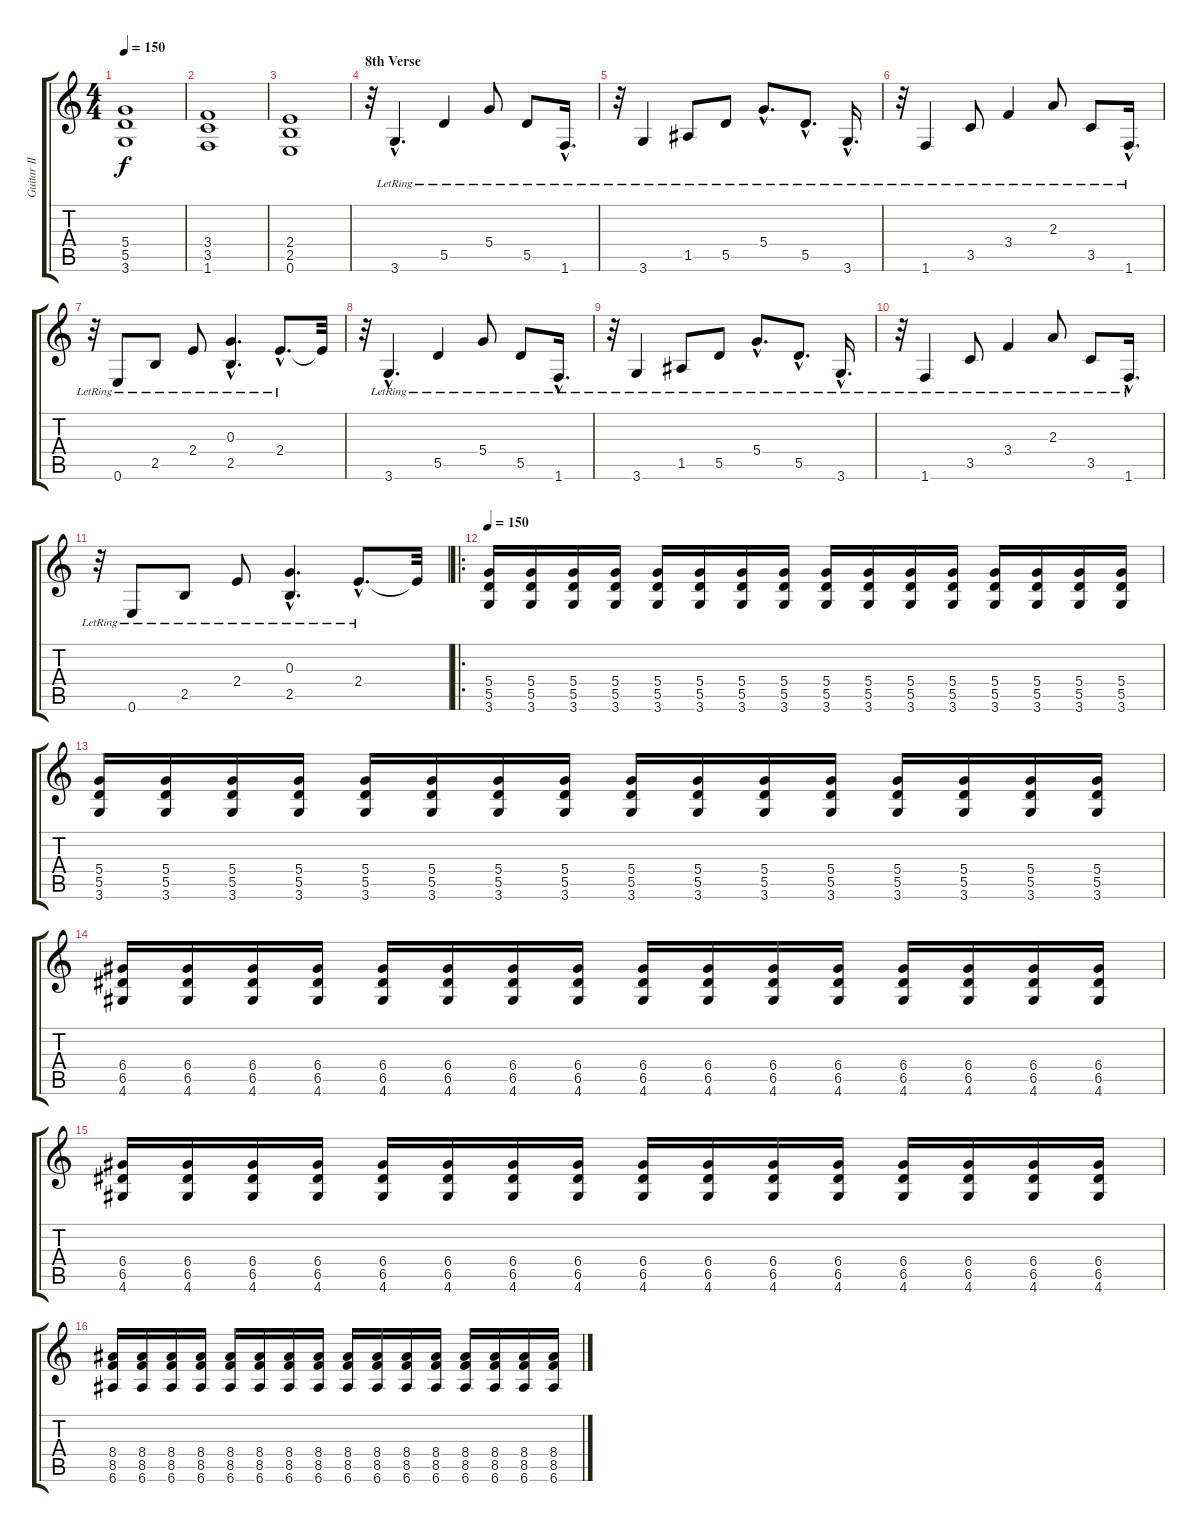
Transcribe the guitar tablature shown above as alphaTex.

\track ("Guitar II" "Guitar II") {instrument distortionguitar}
\staff {score tabs}
\tuning (E4 B3 G3 D3 A2 E2) {hide}
\ts (4 4)
\tempo 150
\clef g2
\ks c
(5.4{t} 5.5{t} 3.6{t}).1{dy f} |
(3.4 3.5 1.6).1 |
(2.4 2.5 0.6).1 |
\section ("" "8th Verse")
r.32{volume 11 instrument electricguitarclean} 3.6{hac lr}.4{d} 5.5{lr}.4 5.4{lr}.8 5.5{lr}.8 1.6{hac lr}.16{d} |
r.32 3.6{lr}.4 1.5{lr}.8 5.5{lr}.8 5.4{hac lr}.8{d} 5.5{hac lr}.8{d} 3.6{hac lr}.16{d} |
r.32 1.6{lr}.4 3.5{lr}.8 3.4{lr}.4 2.3{lr}.8 3.5{lr}.8 1.6{hac lr}.16{d} |
r.32 0.6{lr}.8 2.5{lr}.8 2.4{lr}.8 (0.3{hac lr} 2.5{hac lr}).4{d} 2.4{hac lr}.8{d} 2.4{t}.32 |
r.32 3.6{hac lr}.4{d} 5.5{lr}.4 5.4{lr}.8 5.5{lr}.8 1.6{hac lr}.16{d} |
r.32 3.6{lr}.4 1.5{lr}.8 5.5{lr}.8 5.4{hac lr}.8{d} 5.5{hac lr}.8{d} 3.6{hac lr}.16{d} |
r.32 1.6{lr}.4 3.5{lr}.8 3.4{lr}.4 2.3{lr}.8 3.5{lr}.8 1.6{hac lr}.16{d} |
r.32 0.6{lr}.8 2.5{lr}.8 2.4{lr}.8 (0.3{hac lr} 2.5{hac lr}).4{d} 2.4{hac lr}.8{d} 2.4{t}.32 |
\ro
\tempo 150
(5.4 5.5 3.6).16{volume 13 instrument distortionguitar} (5.4 5.5 3.6).16 (5.4 5.5 3.6).16 (5.4 5.5 3.6).16 (5.4 5.5 3.6).16 (5.4 5.5 3.6).16 (5.4 5.5 3.6).16 (5.4 5.5 3.6).16 (5.4 5.5 3.6).16 (5.4 5.5 3.6).16 (5.4 5.5 3.6).16 (5.4 5.5 3.6).16 (5.4 5.5 3.6).16 (5.4 5.5 3.6).16 (5.4 5.5 3.6).16 (5.4 5.5 3.6).16 |
(5.4 5.5 3.6).16 (5.4 5.5 3.6).16 (5.4 5.5 3.6).16 (5.4 5.5 3.6).16 (5.4 5.5 3.6).16 (5.4 5.5 3.6).16 (5.4 5.5 3.6).16 (5.4 5.5 3.6).16 (5.4 5.5 3.6).16 (5.4 5.5 3.6).16 (5.4 5.5 3.6).16 (5.4 5.5 3.6).16 (5.4 5.5 3.6).16 (5.4 5.5 3.6).16 (5.4 5.5 3.6).16 (5.4 5.5 3.6).16 |
(6.4 6.5 4.6).16 (6.4 6.5 4.6).16 (6.4 6.5 4.6).16 (6.4 6.5 4.6).16 (6.4 6.5 4.6).16 (6.4 6.5 4.6).16 (6.4 6.5 4.6).16 (6.4 6.5 4.6).16 (6.4 6.5 4.6).16 (6.4 6.5 4.6).16 (6.4 6.5 4.6).16 (6.4 6.5 4.6).16 (6.4 6.5 4.6).16 (6.4 6.5 4.6).16 (6.4 6.5 4.6).16 (6.4 6.5 4.6).16 |
(6.4 6.5 4.6).16 (6.4 6.5 4.6).16 (6.4 6.5 4.6).16 (6.4 6.5 4.6).16 (6.4 6.5 4.6).16 (6.4 6.5 4.6).16 (6.4 6.5 4.6).16 (6.4 6.5 4.6).16 (6.4 6.5 4.6).16 (6.4 6.5 4.6).16 (6.4 6.5 4.6).16 (6.4 6.5 4.6).16 (6.4 6.5 4.6).16 (6.4 6.5 4.6).16 (6.4 6.5 4.6).16 (6.4 6.5 4.6).16 |
(8.4 8.5 6.6).16 (8.4 8.5 6.6).16 (8.4 8.5 6.6).16 (8.4 8.5 6.6).16 (8.4 8.5 6.6).16 (8.4 8.5 6.6).16 (8.4 8.5 6.6).16 (8.4 8.5 6.6).16 (8.4 8.5 6.6).16 (8.4 8.5 6.6).16 (8.4 8.5 6.6).16 (8.4 8.5 6.6).16 (8.4 8.5 6.6).16 (8.4 8.5 6.6).16 (8.4 8.5 6.6).16 (8.4 8.5 6.6).16
